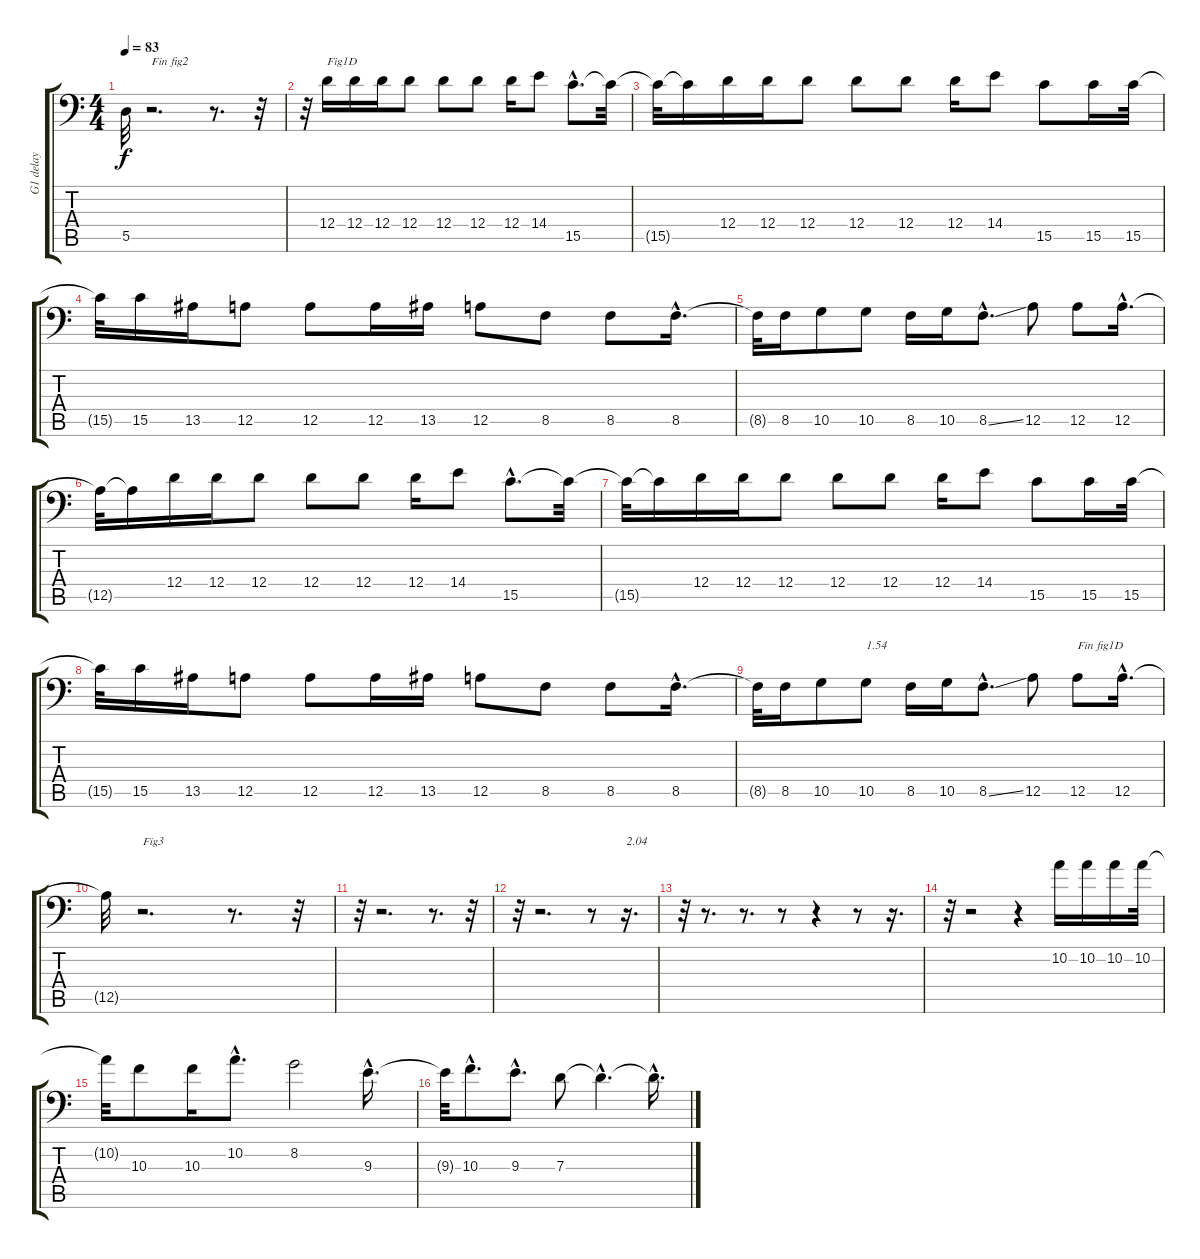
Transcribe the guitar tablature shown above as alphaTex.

\track ("G1 delay" "G1 delay") {instrument electricguitarclean}
\staff {score tabs}
\tuning (E3 B2 G2 D2 A1 E1) {hide}
\ts (4 4)
\tempo 83
\clef f4
\ks c
5.5{t}.32{dy f} r.2{d txt "Fin fig2"} r.8{d} r.32 |
r.32 12.4.16{txt "Fig1D"} 12.4.16 12.4.16 12.4.8 12.4.8 12.4.8 12.4.16 14.4.8 15.5{hac}.8{d} 15.5{t}.32 |
15.5{t}.32 15.5{t}.16 12.4.16 12.4.16 12.4.8 12.4.8 12.4.8 12.4.16 14.4.8 15.5.8 15.5.16 15.5.32 |
15.5{t}.32 15.5.16 13.5.16 12.5.8 12.5.8 12.5.16 13.5.16 12.5.8 8.5.8 8.5.8 8.5{hac}.16{d} |
8.5{t}.32 8.5.16 10.5.8 10.5.8 8.5.16 10.5.16 8.5{ss hac}.8{d} 12.5.8 12.5.8 12.5{hac}.16{d} |
12.5{t}.32 12.5{t}.16 12.4.16 12.4.16 12.4.8 12.4.8 12.4.8 12.4.16 14.4.8 15.5{hac}.8{d} 15.5{t}.32 |
15.5{t}.32 15.5{t}.16 12.4.16 12.4.16 12.4.8 12.4.8 12.4.8 12.4.16 14.4.8 15.5.8 15.5.16 15.5.32 |
15.5{t}.32 15.5.16 13.5.16 12.5.8 12.5.8 12.5.16 13.5.16 12.5.8 8.5.8 8.5.8 8.5{hac}.16{d} |
8.5{t}.32 8.5.16 10.5.8 10.5.8{txt "1.54"} 8.5.16 10.5.16 8.5{ss hac}.8{d} 12.5.8 12.5.8{txt "Fin fig1D"} 12.5{hac}.16{d} |
12.5{t}.32 r.2{d txt "Fig3"} r.8{d} r.32 |
r.32 r.2{d} r.8{d} r.32 |
r.32 r.2{d} r.8 r.16{d txt "2.04"} |
r.32 r.8{d} r.8{d} r.8 r.4 r.8 r.16{d} |
r.32 r.2 r.4 10.2.16 10.2.16 10.2.16 10.2.32 |
10.2{t}.32 10.3.8 10.3.16 10.2{hac}.8{d} 8.2.2 9.3{hac}.16{d} |
9.3{t}.32 10.3{hac}.8{d} 9.3{hac}.8{d} 7.3.8 7.3{hac t}.4{d} 7.3{hac t}.16{d}
